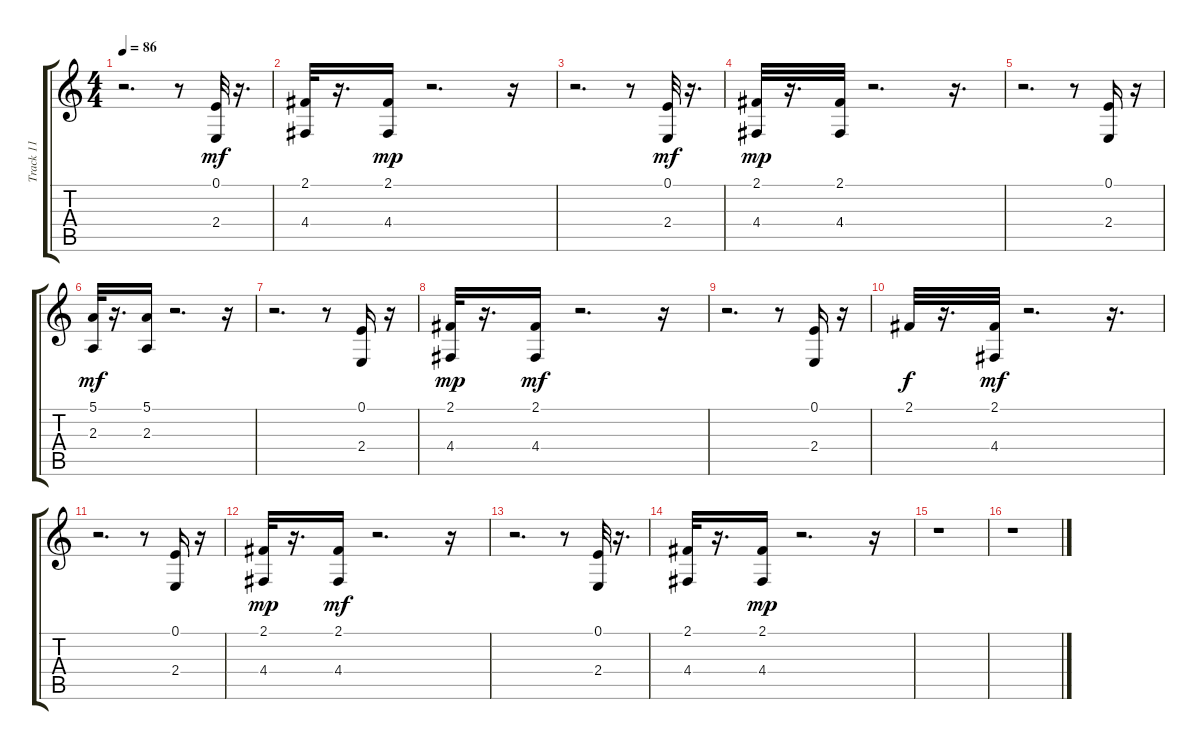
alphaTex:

\track ("Track 11" "Track 11") {instrument xylophone}
\staff {score tabs}
\tuning (E4 B3 G3 D3 A2 E2) {hide}
\ts (4 4)
\tempo 86
\clef g2
\ks c
r.2{d dy mf} r.8 (0.1 2.4).32 r.16{d} |
(2.1 4.4).32 r.16{d} (2.1 4.4).16{dy mp} r.2{d} r.16 |
r.2{d} r.8 (0.1 2.4).32{dy mf} r.16{d} |
(2.1 4.4).32{dy mp} r.16{d} (2.1 4.4).32 r.2{d} r.16{d} |
r.2{d} r.8 (0.1 2.4).16 r.16 |
(5.1 2.3).32{dy mf} r.16{d} (5.1 2.3).16 r.2{d} r.16 |
r.2{d} r.8 (0.1 2.4).16 r.16 |
(2.1 4.4).32{dy mp} r.16{d} (2.1 4.4).16{dy mf} r.2{d} r.16 |
r.2{d} r.8 (0.1 2.4).16 r.16 |
2.1.32{dy f} r.16{d} (2.1 4.4).32{dy mf} r.2{d} r.16{d} |
r.2{d} r.8 (0.1 2.4).16 r.16 |
(2.1 4.4).32{dy mp} r.16{d} (2.1 4.4).16{dy mf} r.2{d} r.16 |
r.2{d} r.8 (0.1 2.4).32 r.16{d} |
(2.1 4.4).32 r.16{d} (2.1 4.4).16{dy mp} r.2{d} r.16 |
r.1 |
r.1
